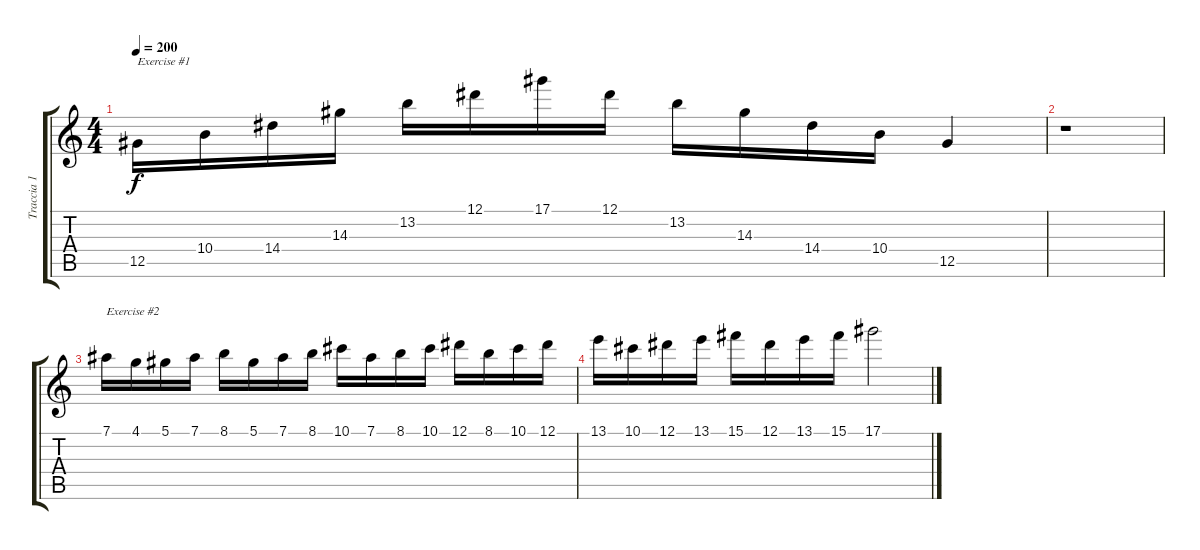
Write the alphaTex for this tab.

\track ("Traccia 1" "Traccia 1") {instrument overdrivenguitar}
\staff {score tabs}
\tuning (Eb4 Bb3 Gb3 Db3 Ab2 Eb2) {hide}
\ts (4 4)
\tempo 200
\clef g2
\ks c
12.5.16{txt "Exercise #1" dy f instrument overdrivenguitar} 10.4.16 14.4.16 14.3.16 13.2.16 12.1.16 17.1.16 12.1.16 13.2.16 14.3.16 14.4.16 10.4.16 12.5.4 |
r.1 |
7.1.16{txt "Exercise #2"} 4.1.16 5.1.16 7.1.16 8.1.16 5.1.16 7.1.16 8.1.16 10.1.16 7.1.16 8.1.16 10.1.16 12.1.16 8.1.16 10.1.16 12.1.16 |
13.1.16 10.1.16 12.1.16 13.1.16 15.1.16 12.1.16 13.1.16 15.1.16 17.1.2
